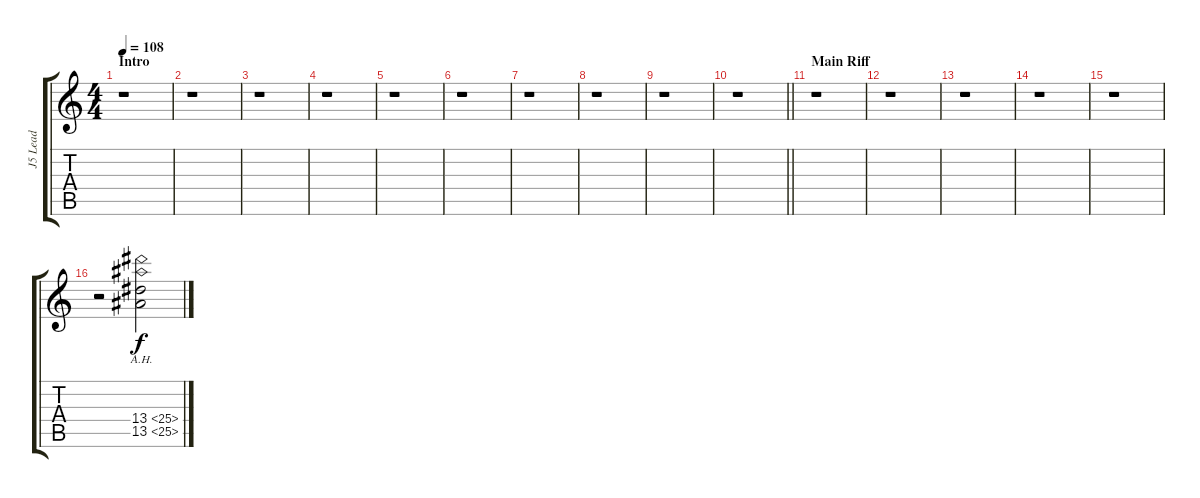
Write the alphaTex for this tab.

\track ("J5 Lead" "J5 Lead") {instrument overdrivenguitar}
\staff {score tabs}
\tuning (E4 B3 G3 D3 A2 E2) {hide}
\ts (4 4)
\section ("" "Intro")
\tempo 108
\clef g2
\ks c
r.1{dy f instrument overdrivenguitar} |
r.1 |
r.1 |
r.1 |
r.1 |
r.1 |
r.1 |
r.1 |
r.1 |
\barLineRight lightlight
r.1 |
\section ("" "Main Riff")
r.1 |
r.1 |
r.1 |
r.1 |
r.1 |
r.2{volume 2} (13.4{ah 12} 13.5{ah 12}).2{volume 14}
